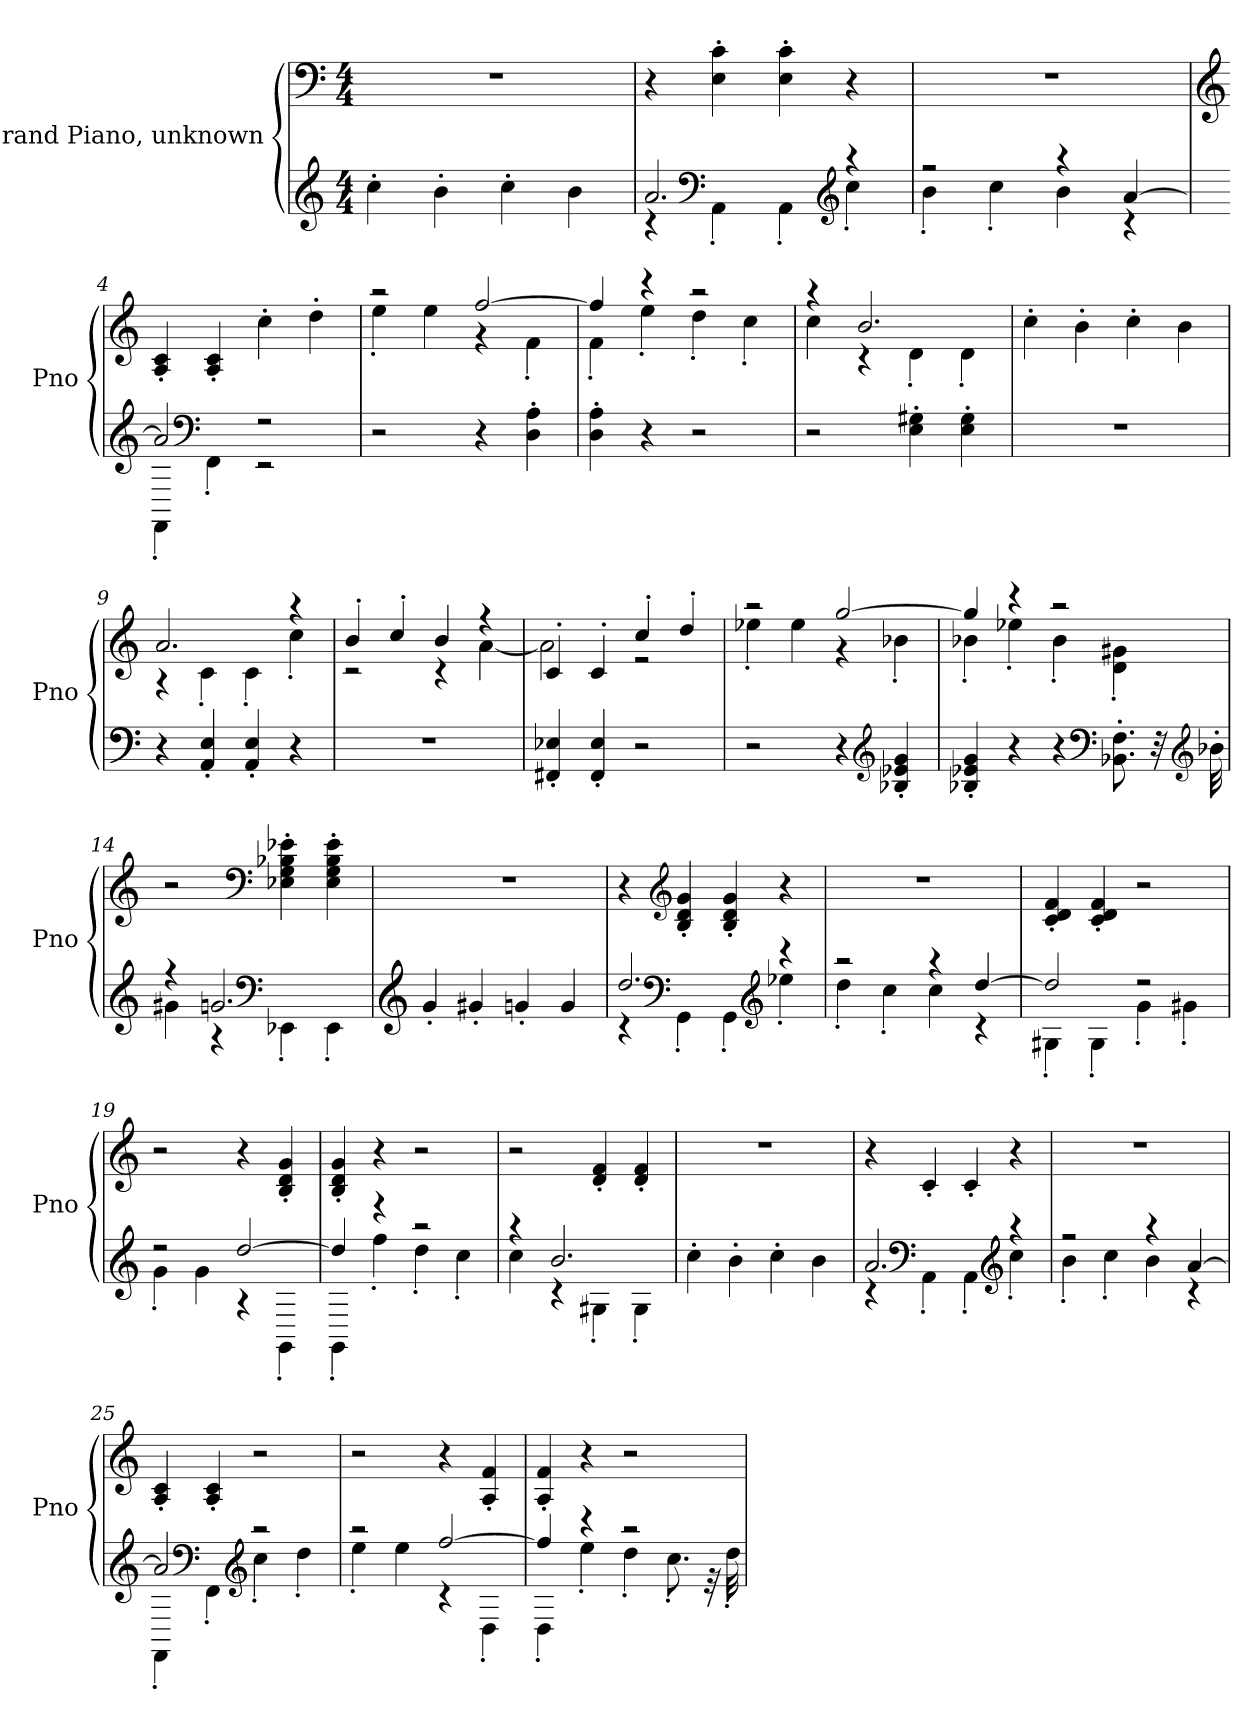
**kern	**kern
*part1	*part1
*staff2	*staff1
*I"Grand Piano, unknown	*
*I'Pno	*
*clefG2	*clefF4
*k[]	*k[]
*M4/4	*M4/4
*MM120	*MM120
=1	=1
4cc'\	1r
4b'\	.
4cc'\	.
4b\	.
=2	=2
*^	*
2.a/	4r	4r
*clefF4	*	*
.	4AA'\	4E\' 4c\'
.	4AA'\	4E\' 4c\'
*clefG2	*	*
4r	4cc'\	4r
=3	=3	=3
2r	4b'\	1r
.	4cc'\	.
4r	4b\	.
[4a/	4r	.
=4	=4	=4
*	*	*clefG2
2a/]	4FF'\	4A/' 4c/'
*clefF4	*	*
.	4FF'\	4A/' 4c/'
2r	2r	4cc'\
.	.	4dd'\
*v	*v	*
=5	=5
*	*^
2r	2r	4ee'\
.	.	4ee\
4r	[2ff/	4r
4D\' 4A\'	.	4f'\
=6	=6	=6
4D\' 4A\'	4ff/]	4f'\
4r	4r	4ee'\
2r	2r	4dd'\
.	.	4cc'\
=7	=7	=7
2r	4r	4cc\
.	2.b/	4r
4E\' 4G#X\'	.	4d'\
4E\' 4G#\'	.	4d'\
*	*v	*v
=8	=8
1r	4cc'\
.	4b'\
.	4cc'\
.	4b\
!!LO:LB:g=z
=9	=9
*	*^
4r	2.a/	4r
4AA/' 4E/'	.	4c'\
4AA/' 4E/'	.	4c'\
4r	4r	4cc'\
=10	=10	=10
1r	4b'/	2r
.	4cc'/	.
.	4b/	4r
.	4r	[4a\
=11	=11	=11
4FF#X/' 4E-X/'	4c'/	2a\]
4FF#/' 4E-/'	4c'/	.
2r	4cc'/	2r
.	4dd'/	.
=12	=12	=12
2r	2r	4ee-X'\
.	.	4ee-\
4r	[2gg/	4r
*clefG2	*	*
4B-X/' 4e-X/' 4g/'	.	4b-X'\
=13	=13	=13
4B-X/' 4e-X/' 4g/'	4gg/]	4b-X'\
4r	4r	4ee-X'\
4r	2r	4b-'\
*clefF4	*	*
8.BB-X\' 8.F\'	.	4d\' 4g#X\'
32r	.	.
*clefG2	*	*
32b-X'\	.	.
*	*v	*v
=14	=14
*^	*
4r	4g#X\	2r
2.gn/	4r	.
*clefF4	*	*clefF4
.	4EE-X'\	4E-X\' 4G\' 4B-X\' 4e-X\'
.	4EE-'\	4E-\' 4G\' 4B-\' 4e-\'
*v	*v	*
!!LO:LB:g=z
=15	=15
*clefG2	*
4g'/	1r
4g#X'/	.
4gn'/	.
4g/	.
=16	=16
*^	*
2.dd/	4r	4r
*clefF4	*	*clefG2
.	4GG'\	4B/' 4d/' 4g/'
.	4GG'\	4B/' 4d/' 4g/'
*clefG2	*	*
4r	4ee-X'\	4r
=17	=17	=17
2r	4dd'\	1r
.	4cc'\	.
4r	4cc\	.
[4dd/	4r	.
=18	=18	=18
2dd/]	4G#X'\	4c/' 4d/' 4f/'
.	4G#'\	4c/' 4d/' 4f/'
2r	4g'\	2r
.	4g#X'\	.
=19	=19	=19
2r	4g'\	2r
.	4g\	.
[2dd/	4r	4r
.	4GG'\	4B/' 4d/' 4g/'
=20	=20	=20
4dd/]	4GG'\	4B/' 4d/' 4g/'
4r	4ff'\	4r
2r	4dd'\	2r
.	4cc'\	.
=21	=21	=21
4r	4cc\	2r
2.b/	4r	.
.	4G#X'\	4d/' 4f/'
.	4G#'\	4d/' 4f/'
*v	*v	*
!!LO:LB:g=z
=22	=22
4cc'\	1r
4b'\	.
4cc'\	.
4b\	.
=23	=23
*^	*
2.a/	4r	4r
*clefF4	*	*
.	4AA'\	4c'/
.	4AA'\	4c'/
*clefG2	*	*
4r	4cc'\	4r
=24	=24	=24
2r	4b'\	1r
.	4cc'\	.
4r	4b\	.
[4a/	4r	.
=25	=25	=25
2a/]	4FF'\	4A/' 4c/'
*clefF4	*	*
.	4FF'\	4A/' 4c/'
*clefG2	*	*
2r	4cc'\	2r
.	4dd'\	.
=26	=26	=26
2r	4ee'\	2r
.	4ee\	.
[2ff/	4r	4r
.	4D'\	4A/' 4f/'
=27	=27	=27
4ff/]	4D'\	4A/' 4f/'
4r	4ee'\	4r
2r	4dd'\	2r
.	8.cc'\	.
.	32r	.
.	32dd'\	.
*v	*v	*
=	=
*-	*-
